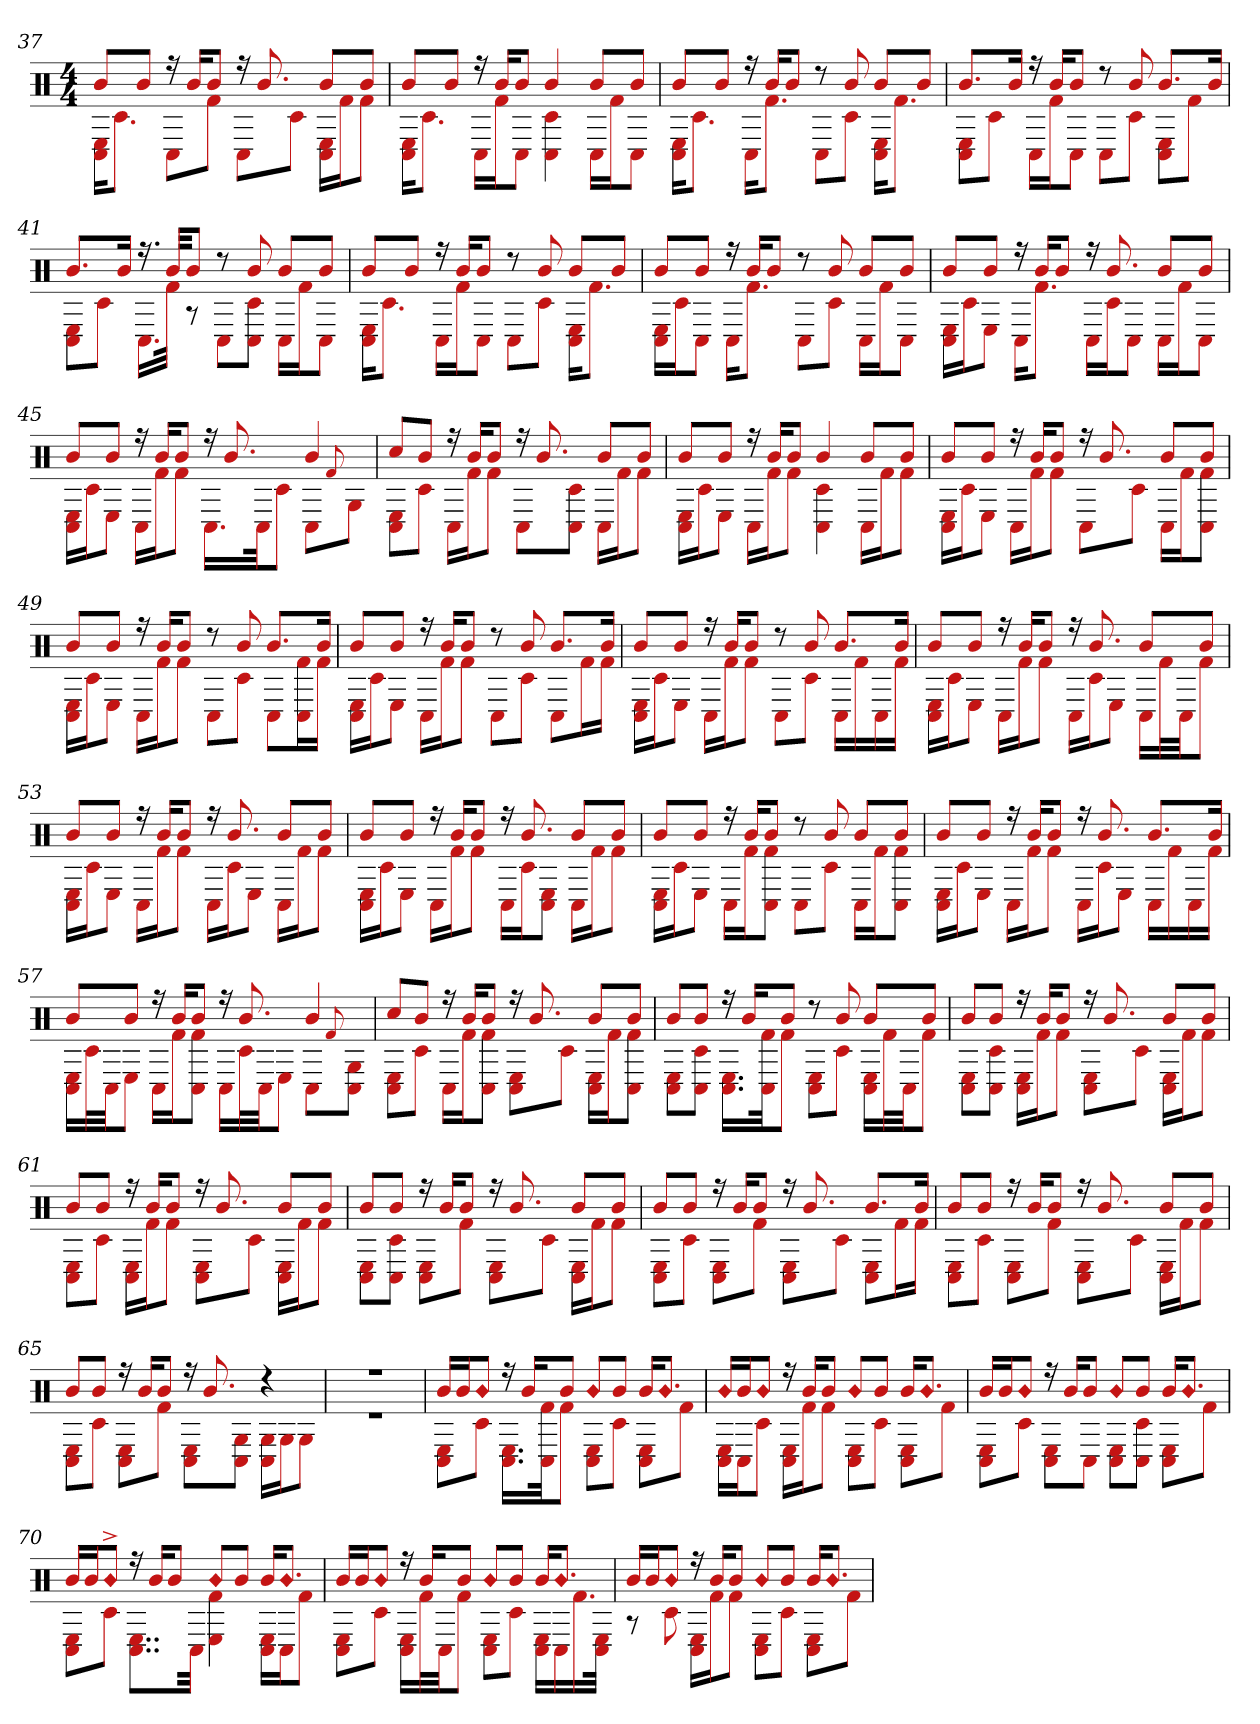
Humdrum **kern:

**kern
*part1
*staff1
*clefX
*k[]
*M4/4
=37
*^
8bL	16C# 16EKL
.	8.c#J
8bJ	.
16r	8C#L
16bKL	.
8bJ	8f#J
16r	8C#L
8.b	.
.	8c#J
8bL	16C# 16ELL
.	16f#J
8bJ	8f#J
=38	=38
8bL	16E 16C#KL
.	8.c#J
8bJ	.
16r	16C#LL
16bKL	16f#J
8bJ	8C#J
4b	4C# 4c#
8bL	16C#LL
.	16f#J
8bJ	8C#J
=39	=39
8bL	16C# 16EKL
.	8.c#J
8bJ	.
16r	16C#KL
16bKL	8.f#J
8bJ	.
8r	8C#L
8b	8c#J
8bL	16C# 16EKL
.	8.f#J
8bJ	.
=40	=40
8.bL	8C# 8EL
.	8c#J
16bJk	.
16r	16C#LL
16bKL	16f#J
8bJ	8C#J
8r	8C#L
8b	8c#J
8.bL	8C# 8EL
.	8f#J
16bJk	.
=41	=41
8.bL	8E 8C#L
.	8c#J
16bJk	.
16.r	16.C#LL
32bKKL	32f#JJk
8bJ	8r
8r	8C#L
8b	8c# 8C#J
8bL	16C#LL
.	16f#J
8bJ	8C#J
=42	=42
8bL	16E 16C#KL
.	8.c#J
8bJ	.
16r	16C#LL
16bKL	16f#J
8bJ	8C#J
8r	8C#L
8b	8c#J
8bL	16C# 16EKL
.	8.f#J
8bJ	.
=43	=43
8bL	16E 16C#LL
.	16c#J
8bJ	8C#J
16r	16C#KL
16bKL	8.f#J
8bJ	.
8r	8C#L
8b	8c#J
8bL	16C#LL
.	16f#J
8bJ	8C#J
=44	=44
8bL	16C# 16ELL
.	16c#J
8bJ	8EJ
16r	16C#KL
16bKL	8.f#J
8bJ	.
16r	16C#LL
8.b	16c#J
.	8C#J
8bL	16C#LL
.	16f#J
8bJ	8C#J
=45	=45
8bL	16C# 16ELL
.	16c#J
8bJ	8EJ
16r	16C#LL
16bKL	16f#J
8bJ	8f#J
16r	16.C#LL
8.b	.
.	32C#Jk
.	8c#J
4b	8C#L
.	8qqf#
.	8GJ
=46	=46
8cc#L	8C# 8EL
8bJ	8c#J
16r	16C#LL
16bKL	16f#J
8bJ	8f#J
16r	8C#L
8.b	.
.	8C# 8c#J
8bL	16C#LL
.	16f#J
8bJ	8f#J
=47	=47
8bL	16C# 16ELL
.	16c#J
8bJ	8EJ
16r	16C#LL
16bKL	16f#J
8bJ	8f#J
4b	4C# 4c#
8bL	16C#LL
.	16f#J
8bJ	8f#J
=48	=48
8bL	16E 16C#LL
.	16c#J
8bJ	8EJ
16r	16C#LL
16bKL	16f#J
8bJ	8f#J
16r	8C#L
8.b	.
.	8c#J
8bL	16C#LL
.	16f#J
8bJ	8C# 8f#J
=49	=49
8bL	16E 16C#LL
.	16c#J
8bJ	8EJ
16r	16C#LL
16bKL	16f#J
8bJ	8f#J
8r	8C#L
8b	8c#J
8.bL	8C#L
.	16f# 16C#L
16bJk	16f#JJ
=50	=50
8bL	16C# 16ELL
.	16c#J
8bJ	8EJ
16r	16C#LL
16bKL	16f#J
8bJ	8f#J
8r	8C#L
8b	8c#J
8.bL	8C#L
.	16f#L
16bJk	16f#JJ
=51	=51
8bL	16C# 16ELL
.	16c#J
8bJ	8EJ
16r	16C#LL
16bKL	16f#J
8bJ	8f#J
8r	8C#L
8b	8c#J
8.bL	16C#LL
.	16f#
.	16C#
16bJk	16f#JJ
=52	=52
8bL	16E 16C#LL
.	16c#J
8bJ	8EJ
16r	16C#LL
16bKL	16f#J
8bJ	8f#J
16r	16C#LL
8.b	16c#J
.	8EJ
8bL	16C#LL
.	32f#L
.	32C#JJ
8bJ	8f#J
=53	=53
8bL	16C# 16ELL
.	16c#J
8bJ	8EJ
16r	16C#LL
16bKL	16f#J
8bJ	8f#J
16r	16C#LL
8.b	16c#J
.	8EJ
8bL	16C#LL
.	16f#J
8bJ	8f#J
=54	=54
8bL	16E 16C#LL
.	16c#J
8bJ	8EJ
16r	16C#LL
16bKL	16f#J
8bJ	8f#J
16r	16C#LL
8.b	16c#J
.	8C# 8EJ
8bL	16C#LL
.	16f#J
8bJ	8f#J
=55	=55
8bL	16E 16C#LL
.	16c#J
8bJ	8EJ
16r	16C#LL
16bKL	16f#J
8bJ	8C# 8f#J
8r	8C#L
8b	8c#J
8bL	16C#LL
.	16f#J
8bJ	8C# 8f#J
=56	=56
8bL	16E 16C#LL
.	16c#J
8bJ	8EJ
16r	16C#LL
16bKL	16f#J
8bJ	8f#J
16r	16C#LL
8.b	16c#J
.	8EJ
8.bL	16C#LL
.	16f#
.	16C#
16bJk	16f#JJ
=57	=57
8bL	16E 16C#LL
.	32c#L
.	32C#JJ
8bJ	8EJ
16r	16C#LL
16bKL	16f#J
8bJ	8C# 8f#J
16r	16C#LL
8.b	32c#L
.	32C#JJ
.	8EJ
4b	8C#L
.	8qqf#
.	8C# 8GJ
=58	=58
8cc#L	8C# 8EL
8bJ	8c#J
16r	16C#LL
16bKL	16f#J
8bJ	8C# 8f#J
16r	8E 8C#L
8.b	.
.	8c#J
8bL	16E 16C#LL
.	16f#J
8bJ	8C# 8f#J
=59	=59
8bL	8E 8C#L
8bJ	8C# 8c#J
16r	16.E 16.C#LL
16bKL	.
.	32f# 32C#Jk
8bJ	8f#J
8r	8C# 8EL
8b	8c#J
8bL	16E 16C#LL
.	32f#L
.	32C#JJ
8bJ	8f#J
=60	=60
8bL	8E 8C#L
8bJ	8C# 8c#J
16r	16C# 16ELL
16bKL	16f#J
8bJ	8f#J
16r	8E 8C#L
8.b	.
.	8c#J
8bL	16E 16C#LL
.	16f#J
8bJ	8f#J
=61	=61
8bL	8C# 8EL
8bJ	8c#J
16r	16C# 16ELL
16bKL	16f#J
8bJ	8f#J
16r	8E 8C#L
8.b	.
.	8c#J
8bL	16C# 16ELL
.	16f#J
8bJ	8f#J
=62	=62
8bL	8C# 8EL
8bJ	8C# 8c#J
16r	8C# 8EL
16bKL	.
8bJ	8f#J
16r	8C# 8EL
8.b	.
.	8c#J
8bL	16E 16C#LL
.	16f#J
8bJ	8f#J
=63	=63
8bL	8C# 8EL
8bJ	8c#J
16r	8E 8C#L
16bKL	.
8bJ	8f#J
16r	8C# 8EL
8.b	.
.	8c#J
8.bL	8C# 8EL
.	16f#L
16bJk	16f#JJ
=64	=64
8bL	8C# 8EL
8bJ	8c#J
16r	8E 8C#L
16bKL	.
8bJ	8f#J
16r	8E 8C#L
8.b	.
.	8c#J
8bL	16C# 16ELL
.	16f#J
8bJ	8f#J
=65	=65
8bL	8C# 8EL
8bJ	8c#J
16r	8C# 8EL
16bKL	.
8bJ	8f#J
16r	8C# 8EL
8.b	.
.	8C# 8GJ
4r	16C# 16GLL
.	16GJ
.	8GJ
=66	=66
1r	1r
=67	=67
16bLL	8C# 8EL
16bJ	.
!LO:N:head=diamond	!
8bJ	8c#J
16r	16.C# 16.ELL
16bKL	.
.	32f# 32C#Jk
8bJ	8f#J
!LO:N:head=diamond	!
8bL	8C# 8EL
8bJ	8c#J
16bKL	8C# 8EL
!LO:N:head=diamond	!
8.bJ	.
.	8f#J
=68	=68
!LO:N:head=diamond	!
16bLL	16C# 16ELL
16bJ	16C#J
!LO:N:head=diamond	!
8bJ	8c#J
16r	16C# 16ELL
16bKL	16f#J
8bJ	8f#J
!LO:N:head=diamond	!
8bL	8C# 8EL
8bJ	8c#J
16bKL	8E 8C#L
!LO:N:head=diamond	!
8.bJ	.
.	8f#J
=69	=69
16bLL	8E 8C#L
16bJ	.
!LO:N:head=diamond	!
8bJ	8c#J
16r	8C# 8EL
16bKL	.
8bJ	8C#J
!LO:N:head=diamond	!
8bL	8C# 8EL
8bJ	8C# 8c#J
16bKL	8E 8C#L
!LO:N:head=diamond	!
8.bJ	.
.	8f#J
=70	=70
16bLL	8C# 8EL
16bJ	.
!LO:N:head=diamond	!
8b^J	8c#J
16r	8..C# 8..EL
16bKL	.
8bJ	.
.	32C#Jkk
!LO:N:head=diamond	!
8bL	4E 4f#
8bJ	.
16bKL	16C# 16ELL
!LO:N:head=diamond	!
8.bJ	16C#J
.	8f#J
=71	=71
16bLL	8C# 8EL
16bJ	.
!LO:N:head=diamond	!
8bJ	8c#J
16r	16C# 16ELL
16bKL	32f#L
.	32C#JJ
8bJ	8f#J
!LO:N:head=diamond	!
8bL	8C# 8EL
8bJ	8c#J
16bKL	16C# 16ELL
!LO:N:head=diamond	!
8.bJ	16C#
.	16.f#
.	32E 32C#JJk
=72	=72
16bLL	8r
16bJ	.
!LO:N:head=diamond	!
8bJ	8c#
16r	16C# 16ELL
16bKL	16f#J
8bJ	8f#J
!LO:N:head=diamond	!
8bL	8C# 8EL
8bJ	8c#J
16bKL	8C# 8EL
!LO:N:head=diamond	!
8.bJ	.
.	8f#J
*v	*v
=
*-
